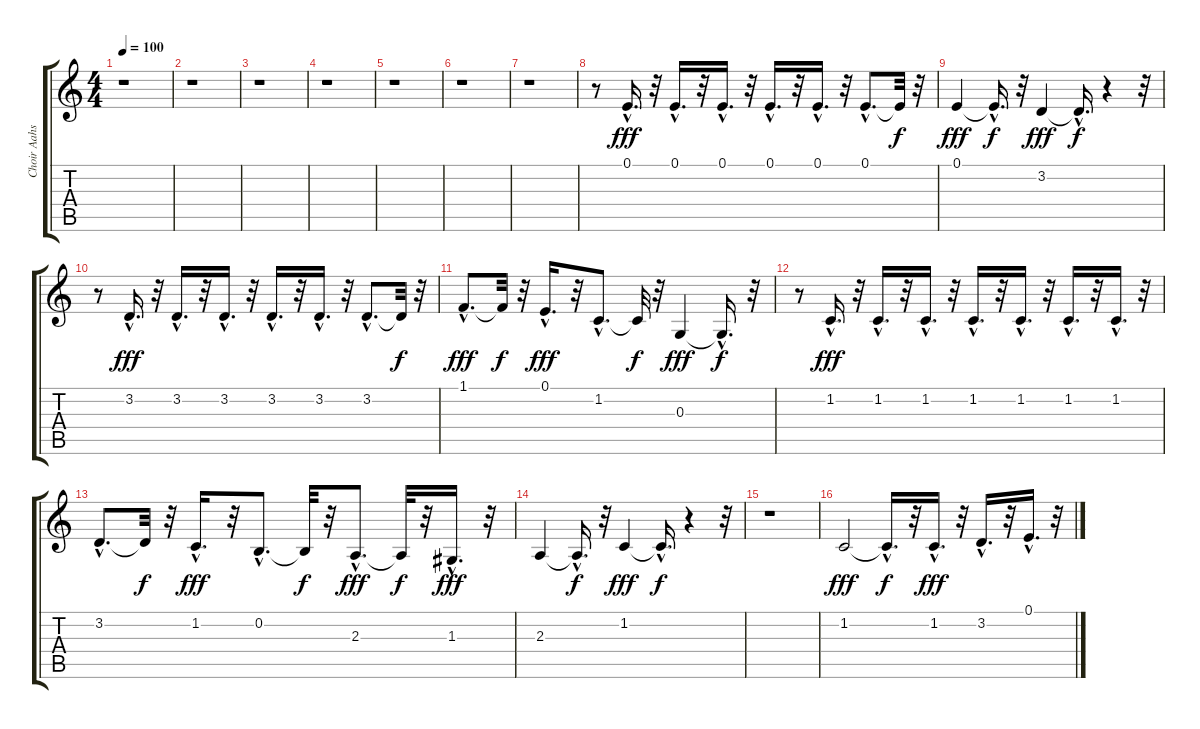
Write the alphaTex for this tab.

\track ("Choir Aahs 2 " "Choir Aahs") {instrument choiraahs}
\staff {score tabs}
\tuning (E4 B3 G3 D3 A2 E2) {hide}
\ts (4 4)
\tempo 100
\clef g2
\ks c
r.1{dy f} |
r.1 |
r.1 |
r.1 |
r.1 |
r.1 |
r.1 |
r.8 0.1{hac}.16{d dy fff} r.32 0.1{hac}.16{d} r.32 0.1{hac}.16{d} r.32 0.1{hac}.16{d} r.32 0.1{hac}.16{d} r.32 0.1{hac}.8{d} 0.1{t}.32{dy f} r.32 |
0.1.4{dy fff} 0.1{hac t}.16{d dy f} r.32 3.2.4{dy fff} 3.2{hac t}.16{d dy f} r.4 r.32 |
r.8 3.2{hac}.16{d dy fff} r.32 3.2{hac}.16{d} r.32 3.2{hac}.16{d} r.32 3.2{hac}.16{d} r.32 3.2{hac}.16{d} r.32 3.2{hac}.8{d} 3.2{t}.32{dy f} r.32 |
1.1{hac}.8{d dy fff} 1.1{t}.32{dy f} r.32 0.1{hac}.16{d dy fff} r.32 1.2{hac}.8{d} 1.2{t}.32{dy f} r.32 0.3.4{dy fff} 0.3{hac t}.16{d dy f} r.32 |
r.8 1.2{hac}.16{d dy fff} r.32 1.2{hac}.16{d} r.32 1.2{hac}.16{d} r.32 1.2{hac}.16{d} r.32 1.2{hac}.16{d} r.32 1.2{hac}.16{d} r.32 1.2{hac}.16{d} r.32 |
3.2{hac}.8{d} 3.2{t}.32{dy f} r.32 1.2{hac}.16{d dy fff} r.32 0.2{hac}.8{d} 0.2{t}.32{dy f} r.32 2.3{hac}.8{d dy fff} 2.3{t}.32{dy f} r.32 1.3{hac}.16{d dy fff} r.32 |
2.3.4 2.3{hac t}.16{d dy f} r.32 1.2.4{dy fff} 1.2{hac t}.16{d dy f} r.4 r.32 |
r.1 |
1.2.2{dy fff} 1.2{hac t}.16{d dy f} r.32 1.2{hac}.16{d dy fff} r.32 3.2{hac}.16{d} r.32 0.1{hac}.16{d} r.32
